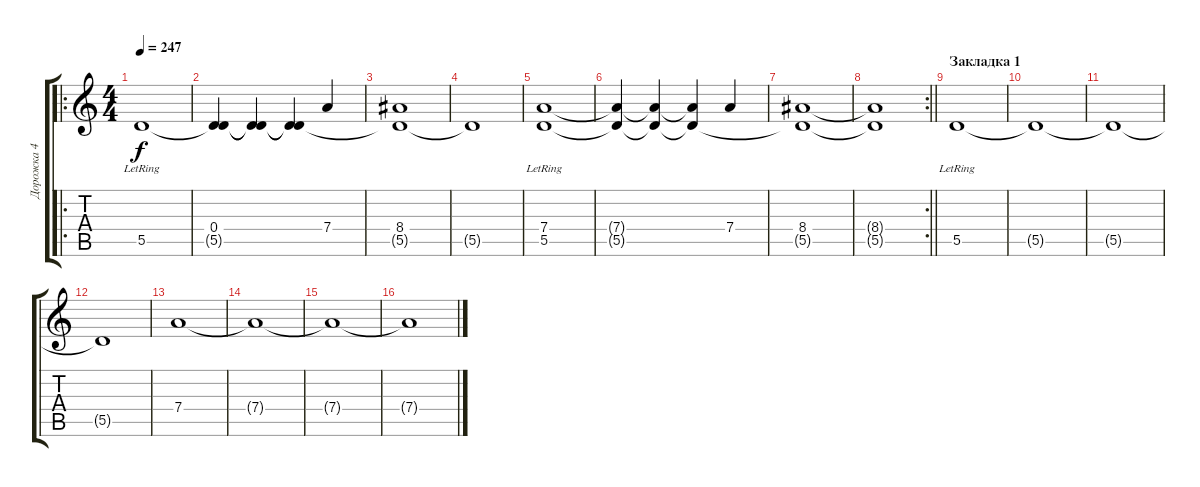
\track ("Дорожка 4" "Дорожка 4") {instrument electricbasspick}
\staff {score tabs}
\tuning (E4 B3 G3 D3 A2 E2) {hide}
\ro
\ts (4 4)
\tempo 247
\clef g2
\ks c
5.5{lr}.1{dy f} |
(0.4{t} 5.5{t}).4 (0.4{t} 5.5{t}).4 (0.4{t} 5.5{t}).4 7.4.4 |
(8.4 5.5{t}).1 |
5.5{t}.1 |
(7.4 5.5{lr}).1 |
(7.4{t} 5.5{t}).4 (7.4{t} 5.5{t}).4 (7.4{t} 5.5{t}).4 7.4.4 |
(8.4 5.5{t}).1 |
\rc 2
\barLineRight lightlight
(8.4{t} 5.5{t}).1 |
\section ("" "Закладка 1")
5.5{lr}.1 |
5.5{t}.1 |
5.5{t}.1 |
5.5{t}.1 |
7.4.1 |
7.4{t}.1 |
7.4{t}.1 |
7.4{t}.1
